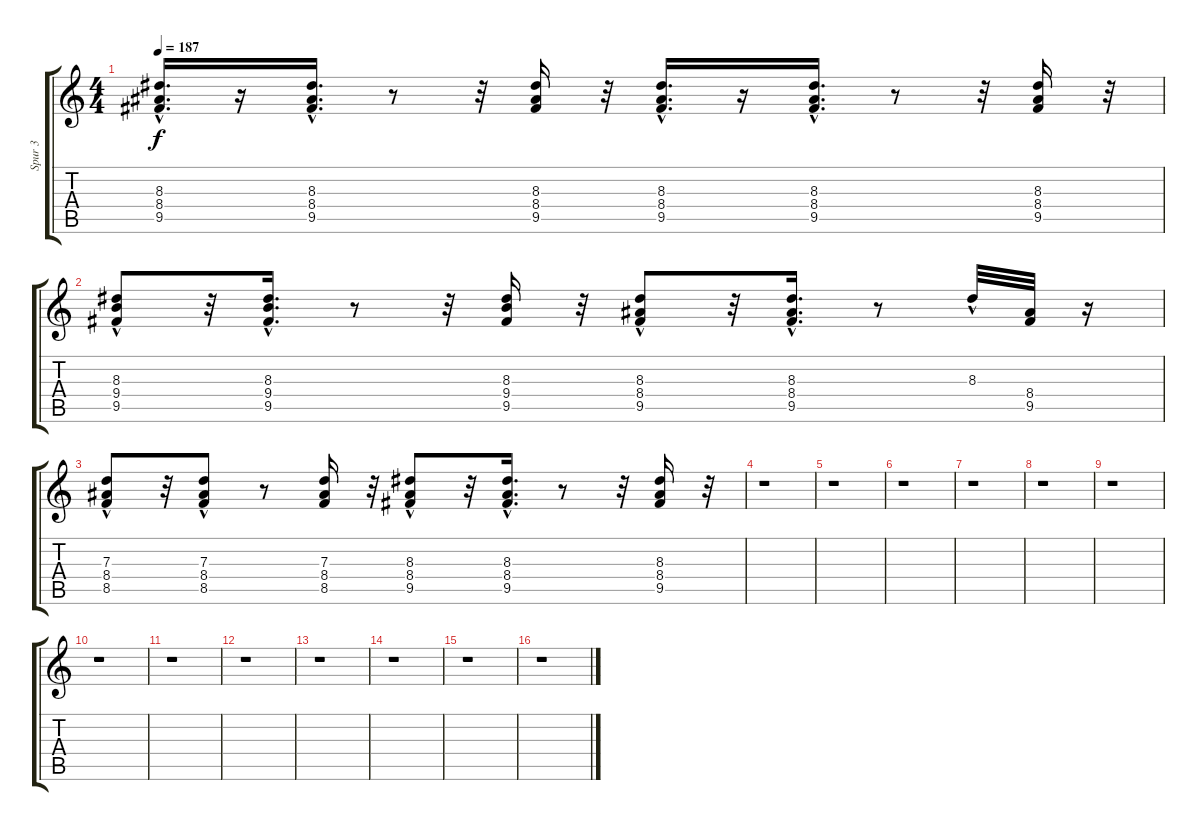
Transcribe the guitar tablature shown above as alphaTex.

\track ("Spur 3" "Spur 3") {instrument acousticguitarsteel}
\staff {score tabs}
\tuning (E4 B3 G3 D3 A2 E2) {hide}
\ts (4 4)
\tempo 187
\clef g2
\ks c
(8.3{hac} 8.4 9.5{hac}).16{d dy f} r.16 (8.3{hac} 8.4 9.5).16{d} r.8 r.32 (8.3 8.4 9.5).16 r.32 (8.3{hac} 8.4{hac} 9.5{hac}).16{d} r.16 (8.3{hac} 8.4{hac} 9.5{hac}).16{d} r.8 r.32 (8.3 8.4 9.5).16 r.32 |
(8.3 9.4{hac} 9.5{hac}).8 r.32 (8.3{hac} 9.4{hac} 9.5{hac}).16{d} r.8 r.32 (8.3 9.4 9.5).16 r.32 (8.3 8.4{hac} 9.5{hac}).8 r.32 (8.3{hac} 8.4{hac} 9.5{hac}).16{d} r.8 8.3{hac}.32 (8.4 9.5).32 r.16 |
(7.3{hac} 8.4{hac} 8.5).8 r.32 (7.3 8.4{hac} 8.5{hac}).8 r.8 (7.3 8.4 8.5).16 r.32 (8.3{hac} 8.4 9.5).8 r.32 (8.3{hac} 8.4{hac} 9.5{hac}).16{d} r.8 r.32 (8.3 8.4 9.5).16 r.32 |
r.1 |
r.1 |
r.1 |
r.1 |
r.1 |
r.1 |
r.1 |
r.1 |
r.1 |
r.1 |
r.1 |
r.1 |
r.1
